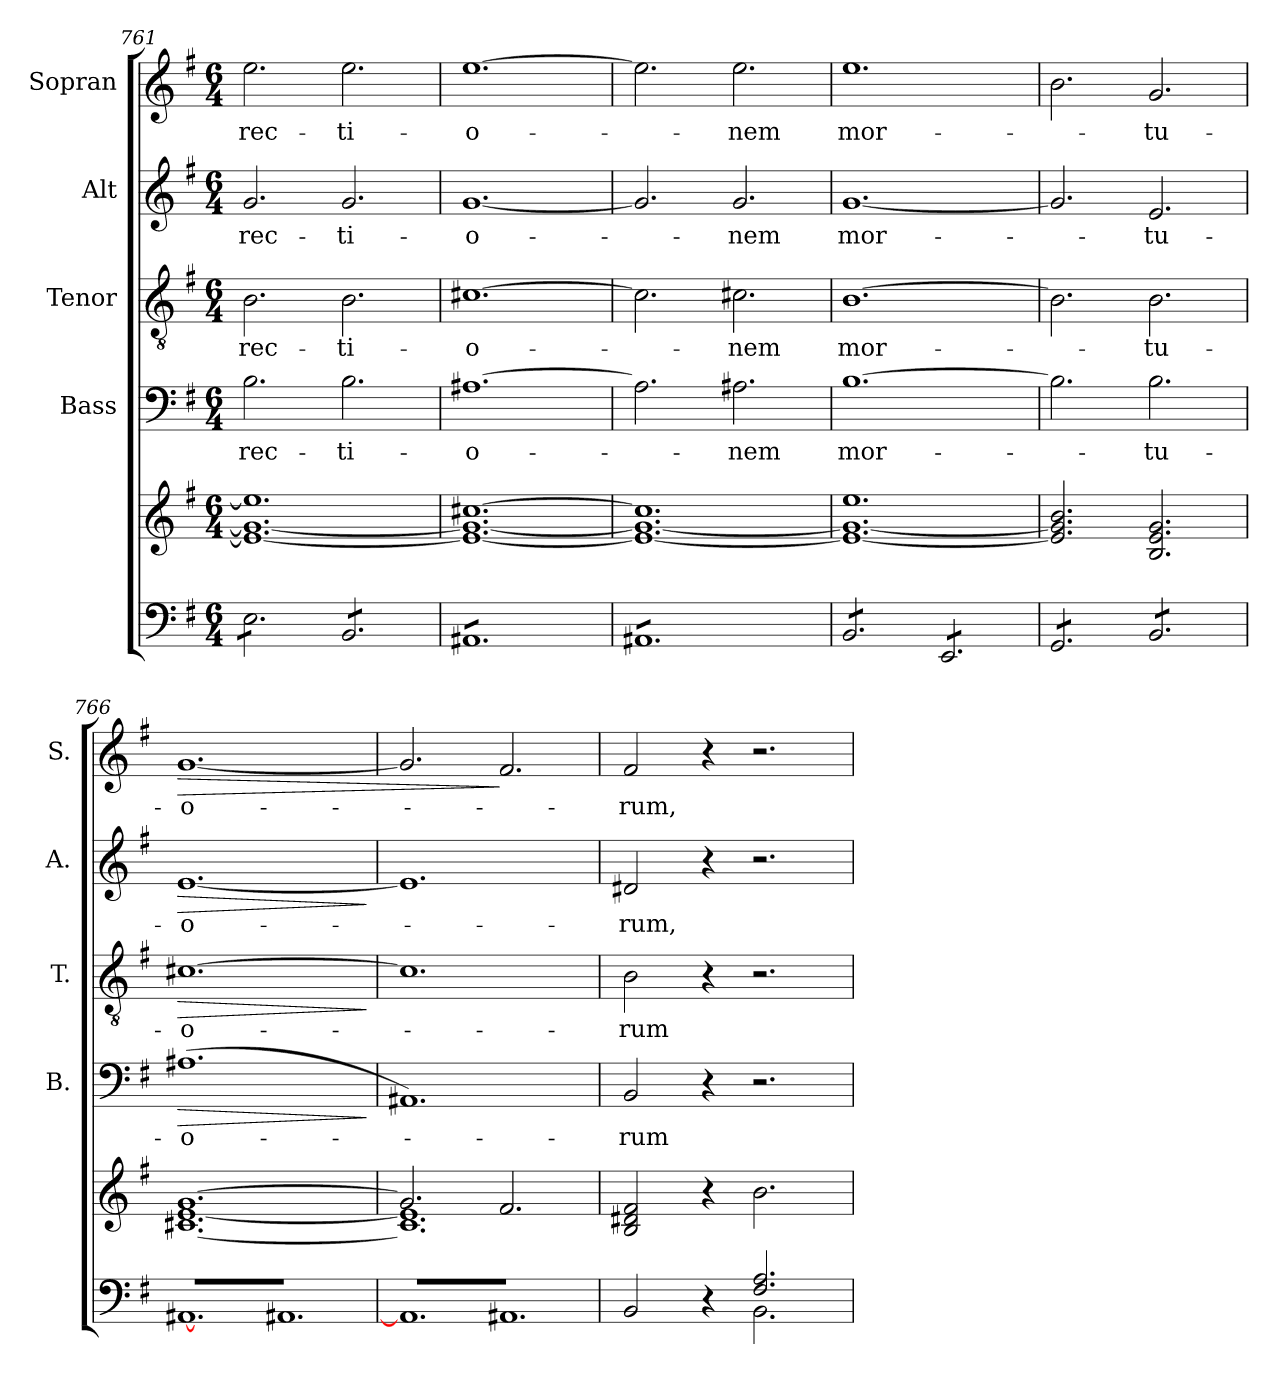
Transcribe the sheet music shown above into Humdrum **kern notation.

**kern	**kern	**kern	**text	**dynam	**kern	**text	**dynam	**kern	**text	**dynam	**kern	**text	**dynam
*part5	*part5	*part4	*part4	*part4	*part3	*part3	*part3	*part2	*part2	*part2	*part1	*part1	*part1
*staff6	*staff5	*staff4	*staff4	*staff4	*staff3	*staff3	*staff3	*staff2	*staff2	*staff2	*staff1	*staff1	*staff1
*	*	*I"Bass	*	*	*I"Tenor	*	*	*I"Alt	*	*	*I"Sopran	*	*
*	*	*I'B.	*	*	*I'T.	*	*	*I'A.	*	*	*I'S.	*	*
!!LO:PB:g=z
*clefF4	*clefG2	*clefF4	*	*	*clefGv2	*	*	*clefG2	*	*	*clefG2	*	*
*k[f#]	*k[f#]	*k[f#]	*	*	*k[f#]	*	*	*k[f#]	*	*	*k[f#]	*	*
*G:	*G:	*G:	*	*	*G:	*	*	*G:	*	*	*G:	*	*
*M6/4	*M6/4	*M6/4	*	*	*M6/4	*	*	*M6/4	*	*	*M6/4	*	*
=761	=761	=761	=761	=761	=761	=761	=761	=761	=761	=761	=761	=761	=761
!	!	!	!LO:LY:b	!	!	!LO:LY:b	!	!	!LO:LY:b	!	!	!LO:LY:b	!
*tremolo	*	*	*	*	*	*	*	*	*	*	*	*	*
8E\L	1.e_ 1.g_ 1.ee]	2.B\	-rec-	.	2.B\	-rec-	.	2.g/	-rec-	.	2.ee\	-rec-	.
8E\	.	.	.	.	.	.	.	.	.	.	.	.	.
8E\	.	.	.	.	.	.	.	.	.	.	.	.	.
8E\	.	.	.	.	.	.	.	.	.	.	.	.	.
8E\	.	.	.	.	.	.	.	.	.	.	.	.	.
8E\J	.	.	.	.	.	.	.	.	.	.	.	.	.
!	!	!	!LO:LY:b	!	!	!LO:LY:b	!	!	!LO:LY:b	!	!	!LO:LY:b	!
8BB/L	.	2.B\	-ti-	.	2.B\	-ti-	.	2.g/	-ti-	.	2.ee\	-ti-	.
8BB/	.	.	.	.	.	.	.	.	.	.	.	.	.
8BB/	.	.	.	.	.	.	.	.	.	.	.	.	.
8BB/	.	.	.	.	.	.	.	.	.	.	.	.	.
8BB/	.	.	.	.	.	.	.	.	.	.	.	.	.
8BB/J	.	.	.	.	.	.	.	.	.	.	.	.	.
=762	=762	=762	=762	=762	=762	=762	=762	=762	=762	=762	=762	=762	=762
!	!	!	!LO:LY:b	!	!	!LO:LY:b	!	!	!LO:LY:b	!	!	!LO:LY:b	!
8AA#XL	1.e_ 1.g_ [1.cc#X	[1.A#X	-o-	.	[1.c#X	-o-	.	[1.g	-o-	.	[1.ee	-o-	.
8AA#X	.	.	.	.	.	.	.	.	.	.	.	.	.
8AA#X	.	.	.	.	.	.	.	.	.	.	.	.	.
8AA#X	.	.	.	.	.	.	.	.	.	.	.	.	.
8AA#X	.	.	.	.	.	.	.	.	.	.	.	.	.
8AA#X	.	.	.	.	.	.	.	.	.	.	.	.	.
8AA#X	.	.	.	.	.	.	.	.	.	.	.	.	.
8AA#X	.	.	.	.	.	.	.	.	.	.	.	.	.
8AA#X	.	.	.	.	.	.	.	.	.	.	.	.	.
8AA#X	.	.	.	.	.	.	.	.	.	.	.	.	.
8AA#X	.	.	.	.	.	.	.	.	.	.	.	.	.
8AA#XJ	.	.	.	.	.	.	.	.	.	.	.	.	.
=763	=763	=763	=763	=763	=763	=763	=763	=763	=763	=763	=763	=763	=763
8AA#XL	1.e_ 1.g_ 1.cc#]	2.A#\]	.	.	2.c#\]	.	.	2.g/]	.	.	2.ee\]	.	.
8AA#X	.	.	.	.	.	.	.	.	.	.	.	.	.
8AA#X	.	.	.	.	.	.	.	.	.	.	.	.	.
8AA#X	.	.	.	.	.	.	.	.	.	.	.	.	.
8AA#X	.	.	.	.	.	.	.	.	.	.	.	.	.
8AA#X	.	.	.	.	.	.	.	.	.	.	.	.	.
!	!	!	!LO:LY:b	!	!	!LO:LY:b	!	!	!LO:LY:b	!	!	!LO:LY:b	!
8AA#X	.	2.A#X\	-nem	.	2.c#X\	-nem	.	2.g/	-nem	.	2.ee\	-nem	.
8AA#X	.	.	.	.	.	.	.	.	.	.	.	.	.
8AA#X	.	.	.	.	.	.	.	.	.	.	.	.	.
8AA#X	.	.	.	.	.	.	.	.	.	.	.	.	.
8AA#X	.	.	.	.	.	.	.	.	.	.	.	.	.
8AA#XJ	.	.	.	.	.	.	.	.	.	.	.	.	.
=764	=764	=764	=764	=764	=764	=764	=764	=764	=764	=764	=764	=764	=764
!	!	!	!LO:LY:b	!	!	!LO:LY:b	!	!	!LO:LY:b	!	!	!LO:LY:b	!
8BB/L	1.e_ 1.g_ 1.ee	[1.B	mor-	.	[1.B	mor-	.	[1.g	mor-	.	1.ee	mor-	.
8BB/	.	.	.	.	.	.	.	.	.	.	.	.	.
8BB/	.	.	.	.	.	.	.	.	.	.	.	.	.
8BB/	.	.	.	.	.	.	.	.	.	.	.	.	.
8BB/	.	.	.	.	.	.	.	.	.	.	.	.	.
8BB/J	.	.	.	.	.	.	.	.	.	.	.	.	.
8EE/L	.	.	.	.	.	.	.	.	.	.	.	.	.
8EE/	.	.	.	.	.	.	.	.	.	.	.	.	.
8EE/	.	.	.	.	.	.	.	.	.	.	.	.	.
8EE/	.	.	.	.	.	.	.	.	.	.	.	.	.
8EE/	.	.	.	.	.	.	.	.	.	.	.	.	.
8EE/J	.	.	.	.	.	.	.	.	.	.	.	.	.
=765	=765	=765	=765	=765	=765	=765	=765	=765	=765	=765	=765	=765	=765
8GG/L	2.e/] 2.g/] 2.b/	2.B\]	.	.	2.B\]	.	.	2.g/]	.	.	2.b\	.	.
8GG/	.	.	.	.	.	.	.	.	.	.	.	.	.
8GG/	.	.	.	.	.	.	.	.	.	.	.	.	.
8GG/	.	.	.	.	.	.	.	.	.	.	.	.	.
8GG/	.	.	.	.	.	.	.	.	.	.	.	.	.
8GG/J	.	.	.	.	.	.	.	.	.	.	.	.	.
!	!	!	!LO:LY:b	!	!	!LO:LY:b	!	!	!LO:LY:b	!	!	!LO:LY:b	!
8BB/L	2.B/ 2.e/ 2.g/	2.B\	-tu-	.	2.B\	-tu-	.	2.e/	-tu-	.	2.g/	-tu-	.
8BB/	.	.	.	.	.	.	.	.	.	.	.	.	.
8BB/	.	.	.	.	.	.	.	.	.	.	.	.	.
8BB/	.	.	.	.	.	.	.	.	.	.	.	.	.
8BB/	.	.	.	.	.	.	.	.	.	.	.	.	.
8BB/J	.	.	.	.	.	.	.	.	.	.	.	.	.
=766	=766	=766	=766	=766	=766	=766	=766	=766	=766	=766	=766	=766	=766
*	*^	*	*	*	*	*	*	*	*	*	*	*	*
!	!	!	!	!LO:LY:b	!LO:HP:b	!	!LO:LY:b	!LO:HP:b	!	!LO:LY:b	!LO:HP:b	!	!LO:LY:b	!LO:HP:b
[8AA#XL	[>1.g	[<1.c#X [<1.e	(>1.A#X	-o-	>	[1.c#X	-o-	>	[1.e	-o-	>	[1.g	-o-	>
8AA#X	.	.	.	.	.	.	.	.	.	.	.	.	.	.
8AA#X	.	.	.	.	.	.	.	.	.	.	.	.	.	.
8AA#X	.	.	.	.	.	.	.	.	.	.	.	.	.	.
8AA#X	.	.	.	.	.	.	.	.	.	.	.	.	.	.
8AA#X	.	.	.	.	.	.	.	.	.	.	.	.	.	.
8AA#X	.	.	.	.	.	.	.	.	.	.	.	.	.	.
8AA#X	.	.	.	.	.	.	.	.	.	.	.	.	.	.
8AA#X	.	.	.	.	.	.	.	.	.	.	.	.	.	.
8AA#X	.	.	.	.	.	.	.	.	.	.	.	.	.	.
8AA#X	.	.	.	.	.	.	.	.	.	.	.	.	.	.
8AA#XJ	.	.	.	.	.	.	.	.	.	.	.	.	.	.
*	*v	*v	*	*	*	*	*	*	*	*	*	*	*	*
.	.	.	.	]	.	.	]	.	.	]	.	.	.
!!LO:LB:g=z
=767	=767	=767	=767	=767	=767	=767	=767	=767	=767	=767	=767	=767	=767
*	*^	*	*	*	*	*	*	*	*	*	*	*	*
8AA#]L	2.g/]	1.c#] 1.e]	1.AA#X)	.	.	1.c#]	.	.	1.e]	.	.	2.g/]	.	.
8AA#	.	.	.	.	.	.	.	.	.	.	.	.	.	.
8AA#	.	.	.	.	.	.	.	.	.	.	.	.	.	.
8AA#	.	.	.	.	.	.	.	.	.	.	.	.	.	.
8AA#	.	.	.	.	.	.	.	.	.	.	.	.	.	.
8AA#	.	.	.	.	.	.	.	.	.	.	.	.	.	.
8AA#	2.f#/	.	.	.	.	.	.	.	.	.	.	2.f#/	.	]
8AA#	.	.	.	.	.	.	.	.	.	.	.	.	.	.
8AA#	.	.	.	.	.	.	.	.	.	.	.	.	.	.
8AA#	.	.	.	.	.	.	.	.	.	.	.	.	.	.
8AA#	.	.	.	.	.	.	.	.	.	.	.	.	.	.
8AA#J	.	.	.	.	.	.	.	.	.	.	.	.	.	.
*Xtremolo	*	*	*	*	*	*	*	*	*	*	*	*	*	*
*	*v	*v	*	*	*	*	*	*	*	*	*	*	*	*
=768	=768	=768	=768	=768	=768	=768	=768	=768	=768	=768	=768	=768	=768
*^	*	*	*	*	*	*	*	*	*	*	*	*	*
!	!	!	!	!LO:LY:b	!	!	!LO:LY:b	!	!	!LO:LY:b	!	!	!LO:LY:b	!
2BB/	2.ryy	2B/ 2d#X/ 2f#/	2BB/	-rum	.	2B\	-rum	.	2d#X/	-rum,	.	2f#/	-rum,	.
4r	.	4r	4r	.	.	4r	.	.	4r	.	.	4r	.	.
2.F#/ 2.A/	2.BB\	2.b\	2.r	.	.	2.r	.	.	2.r	.	.	2.r	.	.
*v	*v	*	*	*	*	*	*	*	*	*	*	*	*	*
=	=	=	=	=	=	=	=	=	=	=	=	=	=
*-	*-	*-	*-	*-	*-	*-	*-	*-	*-	*-	*-	*-	*-
